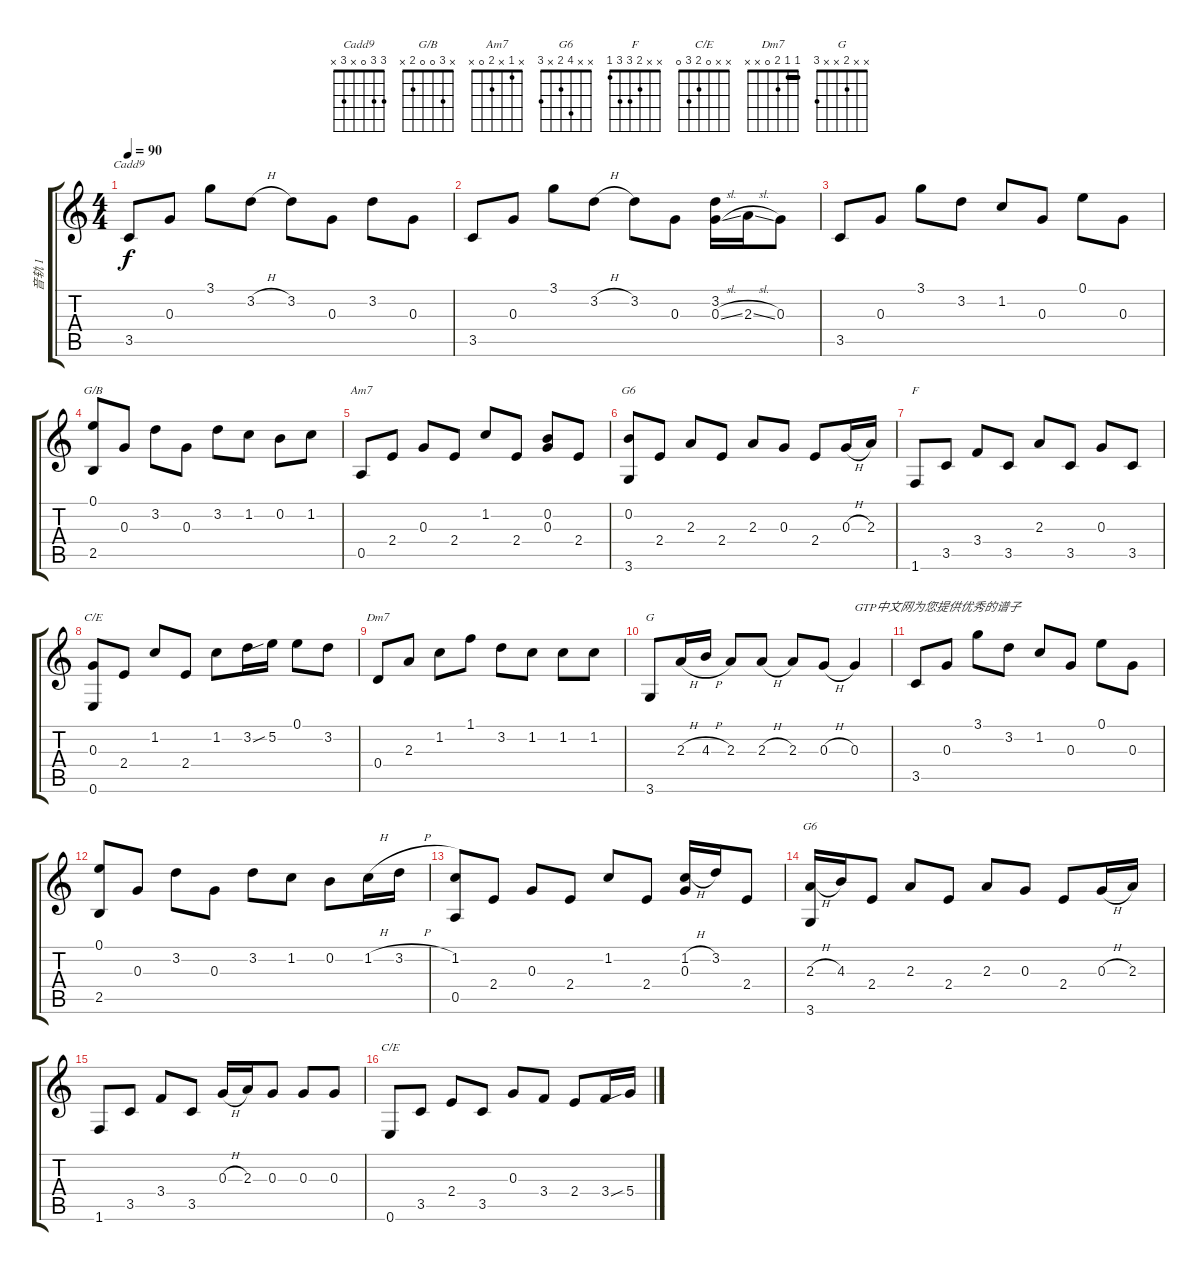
\track ("音轨 1" "音轨 1") {instrument acousticguitarnylon}
\staff {score tabs}
\tuning (E4 B3 G3 D3 A2 E2) {hide}
\chord ("Cadd9" 3 3 0 x 3 x)
\chord ("G/B" x 3 0 0 2 x)
\chord ("Am7" x 1 x 2 0 x)
\chord ("G6" x 0 2 2 x 3)
\chord ("F" x x 2 3 3 1)
\chord ("C/E" x 1 0 2 x 0)
\chord ("Dm7" 1 1 2 0 x x) {barre 1}
\chord ("G" x x 2 x x 3)
\chord ("G6" x x 4 2 x 3)
\chord ("C/E" x x 0 2 3 0)
\ts (4 4)
\tempo 90
\clef g2
\ks c
3.5.8{ch "Cadd9" dy f instrument acousticguitarnylon} 0.3.8 3.1.8 3.2{h}.8 3.2.8 0.3.8 3.2.8 0.3.8 |
3.5.8 0.3.8 3.1.8 3.2{h}.8 3.2.8 0.3.8 (3.2 0.3{sl}).16 2.3{sl}.16 0.3.8 |
3.5.8 0.3.8 3.1.8 3.2.8 1.2.8 0.3.8 0.1.8 0.3.8 |
(0.1 2.5).8{ch "G/B"} 0.3.8 3.2.8 0.3.8 3.2.8 1.2.8 0.2.8 1.2.8 |
0.5.8{ch "Am7"} 2.4.8 0.3.8 2.4.8 1.2.8 2.4.8 (0.2 0.3).8 2.4.8 |
(0.2 3.6).8{ch "G6"} 2.4.8 2.3.8 2.4.8 2.3.8 0.3.8 2.4.8 0.3{h}.16 2.3.16 |
1.6.8{ch "F"} 3.5.8 3.4.8 3.5.8 2.3.8 3.5.8 0.3.8 3.5.8 |
(0.3 0.6).8{ch "C/E"} 2.4.8 1.2.8 2.4.8 1.2.8 3.2.16 5.2{sib}.16 0.1.8 3.2.8 |
0.4.8{ch "Dm7"} 2.3.8 1.2.8 1.1.8 3.2.8 1.2.8 1.2.8 1.2.8 |
3.6.8{ch "G"} 2.3{h}.16 4.3{h}.16 2.3.8 2.3{h}.8 2.3.8 0.3{h}.8 0.3.4{txt "GTP中文网为您提供优秀的谱子"} |
3.5.8 0.3.8 3.1.8 3.2.8 1.2.8 0.3.8 0.1.8 0.3.8 |
(0.1 2.5).8 0.3.8 3.2.8 0.3.8 3.2.8 1.2.8 0.2.8 1.2{h}.16 3.2{h}.16 |
(1.2 0.5).8 2.4.8 0.3.8 2.4.8 1.2.8 2.4.8 (1.2{h} 0.3).16 3.2.16 2.4.8 |
(2.3{h} 3.6).16{ch "G6"} 4.3.16 2.4.8 2.3.8 2.4.8 2.3.8 0.3.8 2.4.8 0.3{h}.16 2.3.16 |
1.6.8 3.5.8 3.4.8 3.5.8 0.3{h}.16 2.3.16 0.3.8 0.3.8 0.3.8 |
0.6.8{ch "C/E"} 3.5.8 2.4.8 3.5.8 0.3.8 3.4.8 2.4.8 3.4.16 5.4{sib}.16
